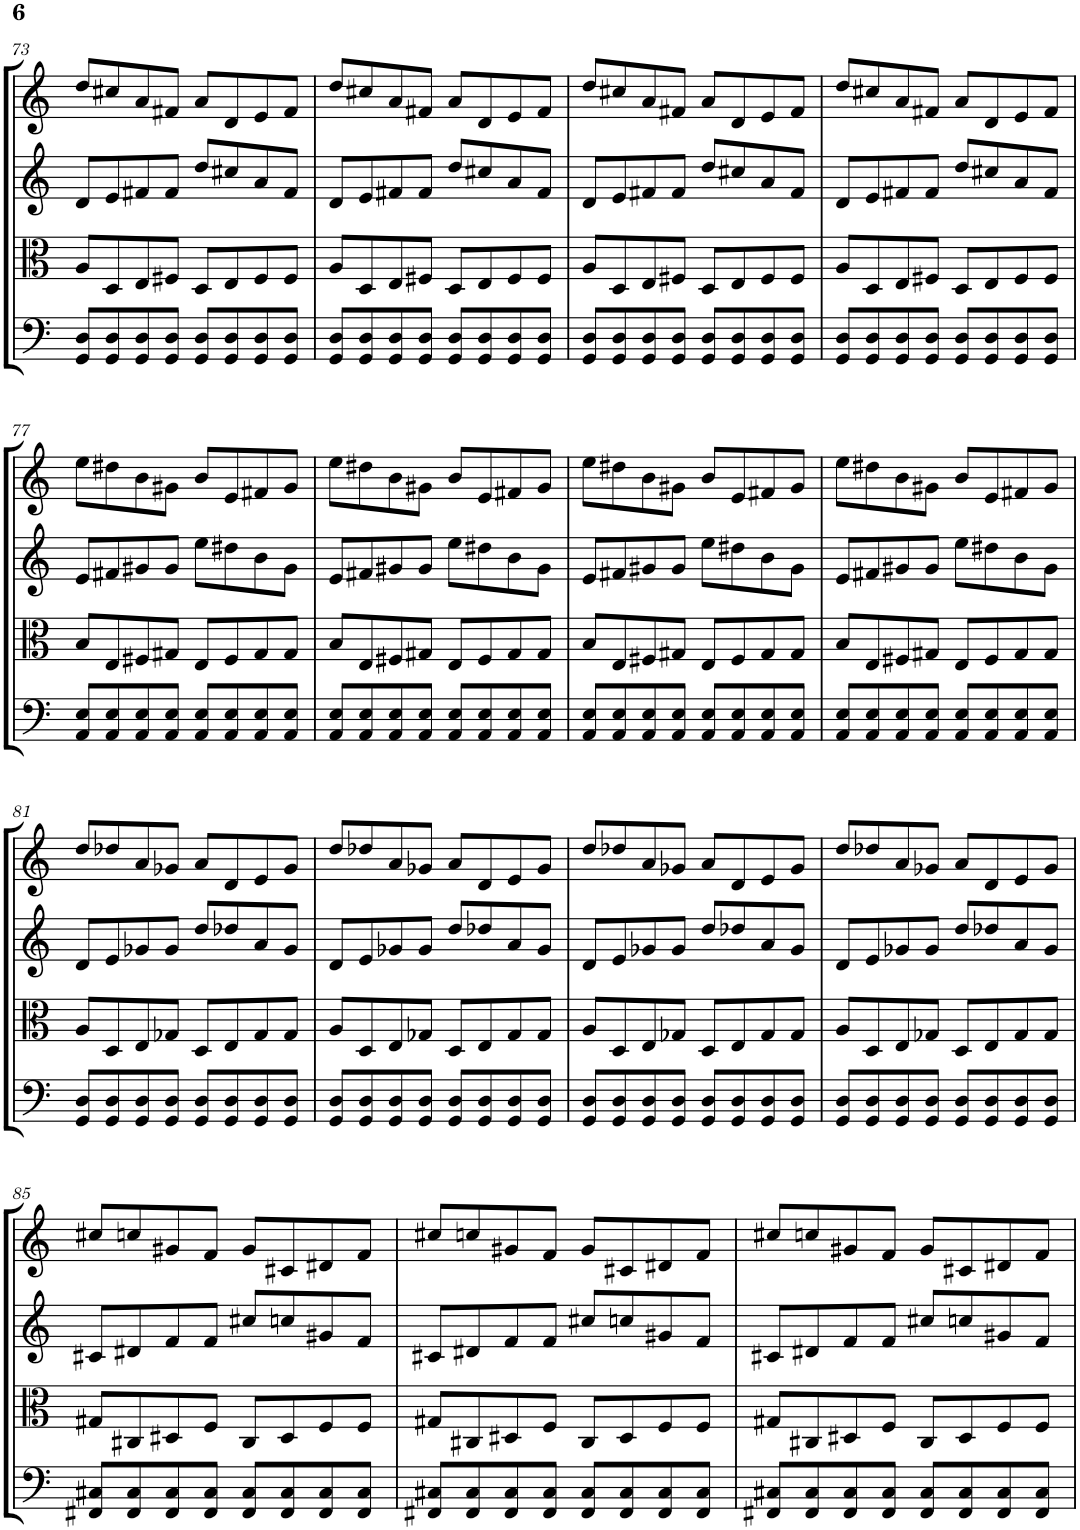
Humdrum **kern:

**kern	**kern	**kern	**kern
*part4	*part3	*part2	*part1
*staff4	*staff3	*staff2	*staff1
*I"Violoncello	*I"Viola	*I"Violin II	*I"Violin I
*I'Vc	*I'Vla	*I'Vln	*I'Vln
!!LO:PB:g=z
*clefF4	*clefC3	*clefG2	*clefG2
*k[]	*k[]	*k[]	*k[]
*M4/4	*M4/4	*M4/4	*M4/4
=73	=73	=73	=73
8GG/ 8D/L	8A/L	8d/L	8dd/L
8GG/ 8D/	8D/	8e/	8cc#X/
8GG/ 8D/	8E/	8f#X/	8a/
8GG/ 8D/J	8F#X/J	8f#/J	8f#X/J
8GG/ 8D/L	8D/L	8dd/L	8a/L
8GG/ 8D/	8E/	8cc#X/	8d/
8GG/ 8D/	8F#/	8a/	8e/
8GG/ 8D/J	8F#/J	8f#/J	8f#/J
=74	=74	=74	=74
8GG/ 8D/L	8A/L	8d/L	8dd/L
8GG/ 8D/	8D/	8e/	8cc#X/
8GG/ 8D/	8E/	8f#X/	8a/
8GG/ 8D/J	8F#X/J	8f#/J	8f#X/J
8GG/ 8D/L	8D/L	8dd/L	8a/L
8GG/ 8D/	8E/	8cc#X/	8d/
8GG/ 8D/	8F#/	8a/	8e/
8GG/ 8D/J	8F#/J	8f#/J	8f#/J
=75	=75	=75	=75
8GG/ 8D/L	8A/L	8d/L	8dd/L
8GG/ 8D/	8D/	8e/	8cc#X/
8GG/ 8D/	8E/	8f#X/	8a/
8GG/ 8D/J	8F#X/J	8f#/J	8f#X/J
8GG/ 8D/L	8D/L	8dd/L	8a/L
8GG/ 8D/	8E/	8cc#X/	8d/
8GG/ 8D/	8F#/	8a/	8e/
8GG/ 8D/J	8F#/J	8f#/J	8f#/J
=76	=76	=76	=76
8GG/ 8D/L	8A/L	8d/L	8dd/L
8GG/ 8D/	8D/	8e/	8cc#X/
8GG/ 8D/	8E/	8f#X/	8a/
8GG/ 8D/J	8F#X/J	8f#/J	8f#X/J
8GG/ 8D/L	8D/L	8dd/L	8a/L
8GG/ 8D/	8E/	8cc#X/	8d/
8GG/ 8D/	8F#/	8a/	8e/
8GG/ 8D/J	8F#/J	8f#/J	8f#/J
!!LO:LB:g=z
=77	=77	=77	=77
8AA/ 8E/L	8B/L	8e/L	8ee\L
8AA/ 8E/	8E/	8f#X/	8dd#X\
8AA/ 8E/	8F#X/	8g#X/	8b\
8AA/ 8E/J	8G#X/J	8g#/J	8g#X\J
8AA/ 8E/L	8E/L	8ee\L	8b/L
8AA/ 8E/	8F#/	8dd#X\	8e/
8AA/ 8E/	8G#/	8b\	8f#X/
8AA/ 8E/J	8G#/J	8g#\J	8g#/J
=78	=78	=78	=78
8AA/ 8E/L	8B/L	8e/L	8ee\L
8AA/ 8E/	8E/	8f#X/	8dd#X\
8AA/ 8E/	8F#X/	8g#X/	8b\
8AA/ 8E/J	8G#X/J	8g#/J	8g#X\J
8AA/ 8E/L	8E/L	8ee\L	8b/L
8AA/ 8E/	8F#/	8dd#X\	8e/
8AA/ 8E/	8G#/	8b\	8f#X/
8AA/ 8E/J	8G#/J	8g#\J	8g#/J
=79	=79	=79	=79
8AA/ 8E/L	8B/L	8e/L	8ee\L
8AA/ 8E/	8E/	8f#X/	8dd#X\
8AA/ 8E/	8F#X/	8g#X/	8b\
8AA/ 8E/J	8G#X/J	8g#/J	8g#X\J
8AA/ 8E/L	8E/L	8ee\L	8b/L
8AA/ 8E/	8F#/	8dd#X\	8e/
8AA/ 8E/	8G#/	8b\	8f#X/
8AA/ 8E/J	8G#/J	8g#\J	8g#/J
=80	=80	=80	=80
8AA/ 8E/L	8B/L	8e/L	8ee\L
8AA/ 8E/	8E/	8f#X/	8dd#X\
8AA/ 8E/	8F#X/	8g#X/	8b\
8AA/ 8E/J	8G#X/J	8g#/J	8g#X\J
8AA/ 8E/L	8E/L	8ee\L	8b/L
8AA/ 8E/	8F#/	8dd#X\	8e/
8AA/ 8E/	8G#/	8b\	8f#X/
8AA/ 8E/J	8G#/J	8g#\J	8g#/J
!!LO:LB:g=z
=81	=81	=81	=81
8GG/ 8D/L	8A/L	8d/L	8dd/L
8GG/ 8D/	8D/	8e/	8dd-X/
8GG/ 8D/	8E/	8g-X/	8a/
8GG/ 8D/J	8G-X/J	8g-/J	8g-X/J
8GG/ 8D/L	8D/L	8dd/L	8a/L
8GG/ 8D/	8E/	8dd-X/	8d/
8GG/ 8D/	8G-/	8a/	8e/
8GG/ 8D/J	8G-/J	8g-/J	8g-/J
=82	=82	=82	=82
8GG/ 8D/L	8A/L	8d/L	8dd/L
8GG/ 8D/	8D/	8e/	8dd-X/
8GG/ 8D/	8E/	8g-X/	8a/
8GG/ 8D/J	8G-X/J	8g-/J	8g-X/J
8GG/ 8D/L	8D/L	8dd/L	8a/L
8GG/ 8D/	8E/	8dd-X/	8d/
8GG/ 8D/	8G-/	8a/	8e/
8GG/ 8D/J	8G-/J	8g-/J	8g-/J
=83	=83	=83	=83
8GG/ 8D/L	8A/L	8d/L	8dd/L
8GG/ 8D/	8D/	8e/	8dd-X/
8GG/ 8D/	8E/	8g-X/	8a/
8GG/ 8D/J	8G-X/J	8g-/J	8g-X/J
8GG/ 8D/L	8D/L	8dd/L	8a/L
8GG/ 8D/	8E/	8dd-X/	8d/
8GG/ 8D/	8G-/	8a/	8e/
8GG/ 8D/J	8G-/J	8g-/J	8g-/J
=84	=84	=84	=84
8GG/ 8D/L	8A/L	8d/L	8dd/L
8GG/ 8D/	8D/	8e/	8dd-X/
8GG/ 8D/	8E/	8g-X/	8a/
8GG/ 8D/J	8G-X/J	8g-/J	8g-X/J
8GG/ 8D/L	8D/L	8dd/L	8a/L
8GG/ 8D/	8E/	8dd-X/	8d/
8GG/ 8D/	8G-/	8a/	8e/
8GG/ 8D/J	8G-/J	8g-/J	8g-/J
!!LO:LB:g=z
=85	=85	=85	=85
8FF#X/ 8C#X/L	8G#X/L	8c#X/L	8cc#X/L
8FF#/ 8C#/	8C#X/	8d#X/	8ccn/
8FF#/ 8C#/	8D#X/	8f/	8g#X/
8FF#/ 8C#/J	8F/J	8f/J	8f/J
8FF#/ 8C#/L	8C#/L	8cc#X/L	8g#/L
8FF#/ 8C#/	8D#/	8ccn/	8c#X/
8FF#/ 8C#/	8F/	8g#X/	8d#X/
8FF#/ 8C#/J	8F/J	8f/J	8f/J
=86	=86	=86	=86
8FF#X/ 8C#X/L	8G#X/L	8c#X/L	8cc#X/L
8FF#/ 8C#/	8C#X/	8d#X/	8ccn/
8FF#/ 8C#/	8D#X/	8f/	8g#X/
8FF#/ 8C#/J	8F/J	8f/J	8f/J
8FF#/ 8C#/L	8C#/L	8cc#X/L	8g#/L
8FF#/ 8C#/	8D#/	8ccn/	8c#X/
8FF#/ 8C#/	8F/	8g#X/	8d#X/
8FF#/ 8C#/J	8F/J	8f/J	8f/J
=87	=87	=87	=87
8FF#X/ 8C#X/L	8G#X/L	8c#X/L	8cc#X/L
8FF#/ 8C#/	8C#X/	8d#X/	8ccn/
8FF#/ 8C#/	8D#X/	8f/	8g#X/
8FF#/ 8C#/J	8F/J	8f/J	8f/J
8FF#/ 8C#/L	8C#/L	8cc#X/L	8g#/L
8FF#/ 8C#/	8D#/	8ccn/	8c#X/
8FF#/ 8C#/	8F/	8g#X/	8d#X/
8FF#/ 8C#/J	8F/J	8f/J	8f/J
=	=	=	=
*-	*-	*-	*-
